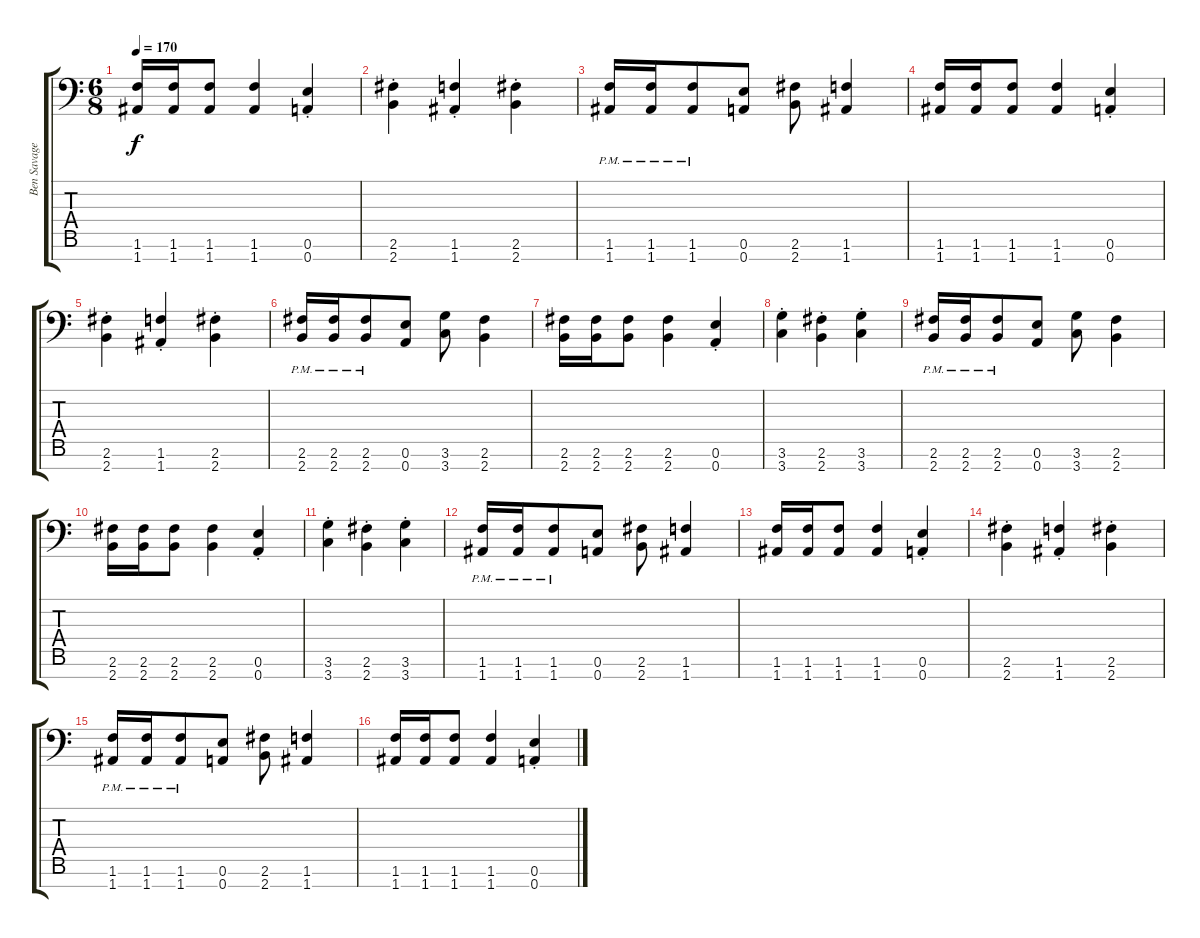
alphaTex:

\track ("Ben Savage" "Ben Savage") {instrument distortionguitar}
\staff {score tabs}
\tuning (E4 B3 G3 D3 A2 E2 A1) {hide}
\ts (6 8)
\tempo 170
\clef f4
\ks c
(1.6 1.7).16{dy f} (1.6 1.7).16 (1.6 1.7).8 (1.6 1.7).4 (0.6{st} 0.7{st}).4 |
(2.6{st} 2.7{st}).4 (1.6{st} 1.7{st}).4 (2.6{st} 2.7{st}).4 |
(1.6{pm} 1.7{pm}).16 (1.6{pm} 1.7{pm}).16 (1.6{pm} 1.7{pm}).8 (0.6 0.7).8 (2.6 2.7).8 (1.6 1.7).4 |
(1.6 1.7).16 (1.6 1.7).16 (1.6 1.7).8 (1.6 1.7).4 (0.6{st} 0.7{st}).4 |
(2.6{st} 2.7{st}).4 (1.6{st} 1.7{st}).4 (2.6{st} 2.7{st}).4 |
(2.6{pm} 2.7{pm}).16 (2.6{pm} 2.7{pm}).16 (2.6{pm} 2.7{pm}).8 (0.6 0.7).8 (3.6 3.7).8 (2.6 2.7).4 |
(2.6 2.7).16 (2.6 2.7).16 (2.6 2.7).8 (2.6 2.7).4 (0.6{st} 0.7{st}).4 |
(3.6{st} 3.7{st}).4 (2.6{st} 2.7{st}).4 (3.6{st} 3.7{st}).4 |
(2.6{pm} 2.7{pm}).16 (2.6{pm} 2.7{pm}).16 (2.6{pm} 2.7{pm}).8 (0.6 0.7).8 (3.6 3.7).8 (2.6 2.7).4 |
(2.6 2.7).16 (2.6 2.7).16 (2.6 2.7).8 (2.6 2.7).4 (0.6{st} 0.7{st}).4 |
(3.6{st} 3.7{st}).4 (2.6{st} 2.7{st}).4 (3.6{st} 3.7{st}).4 |
(1.6{pm} 1.7{pm}).16 (1.6{pm} 1.7{pm}).16 (1.6{pm} 1.7{pm}).8 (0.6 0.7).8 (2.6 2.7).8 (1.6 1.7).4 |
(1.6 1.7).16 (1.6 1.7).16 (1.6 1.7).8 (1.6 1.7).4 (0.6{st} 0.7{st}).4 |
(2.6{st} 2.7{st}).4 (1.6{st} 1.7{st}).4 (2.6{st} 2.7{st}).4 |
(1.6{pm} 1.7{pm}).16 (1.6{pm} 1.7{pm}).16 (1.6{pm} 1.7{pm}).8 (0.6 0.7).8 (2.6 2.7).8 (1.6 1.7).4 |
(1.6 1.7).16 (1.6 1.7).16 (1.6 1.7).8 (1.6 1.7).4 (0.6{st} 0.7{st}).4
